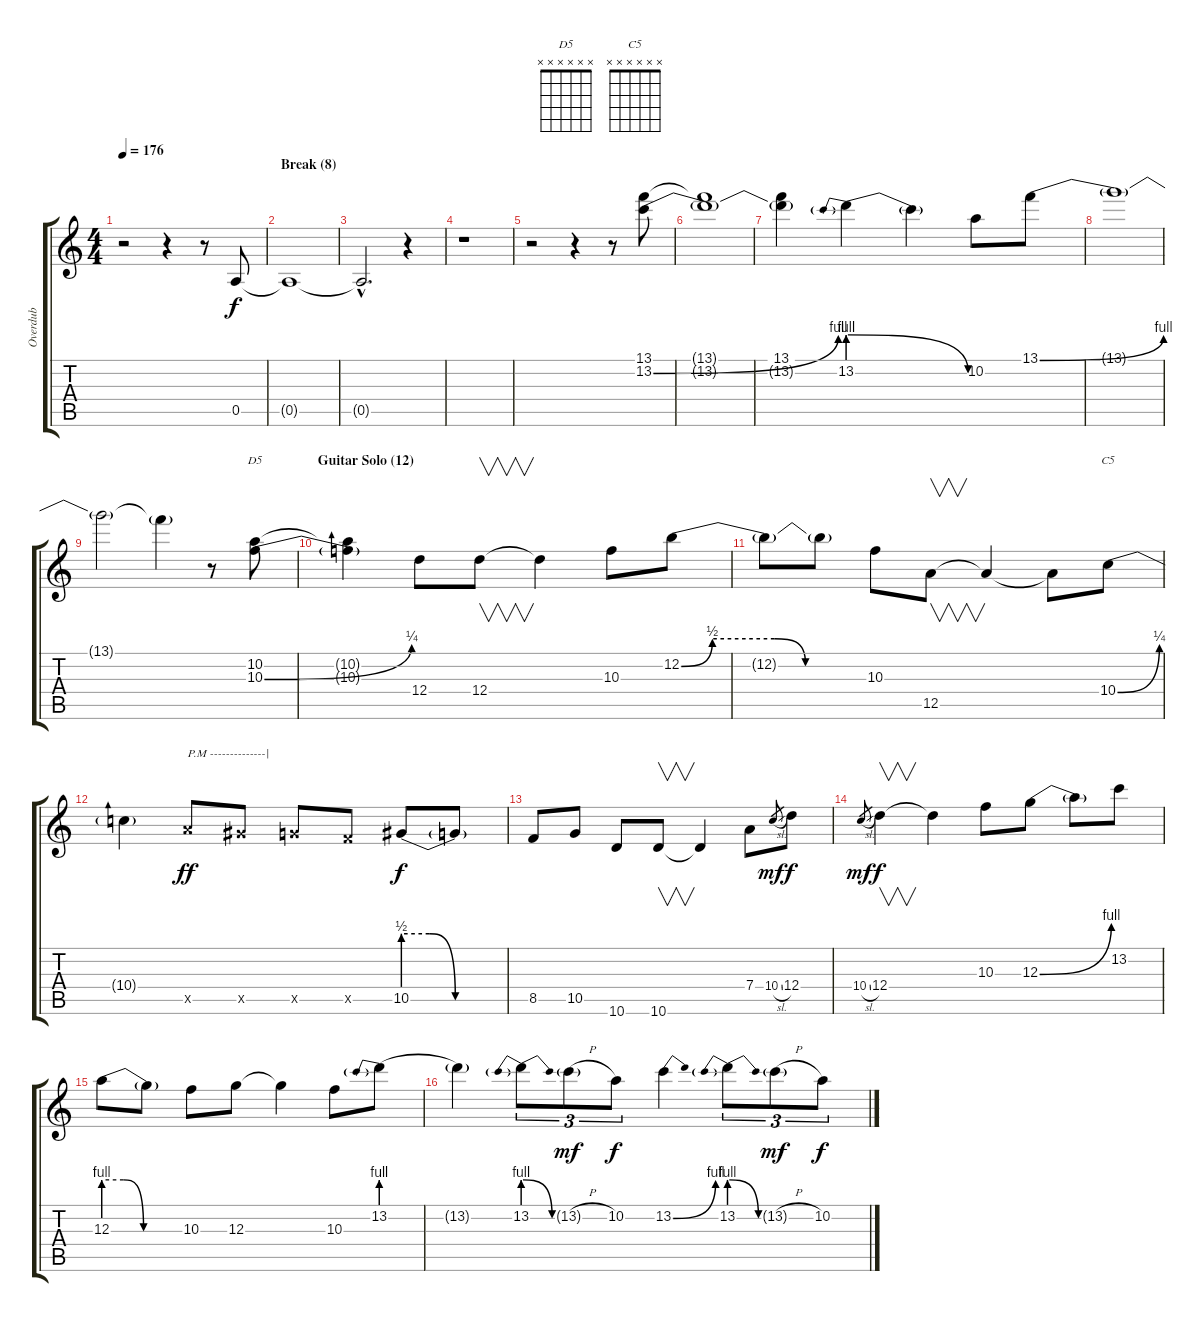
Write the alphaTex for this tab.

\track ("Overdub" "Overdub") {instrument fretlessbass}
\staff {score tabs}
\tuning (E4 B3 G3 D3 A2 E2) {hide}
\chord ("D5" x x x x x x) {firstfret 0}
\chord ("C5" x x x x x x) {firstfret 0}
\ts (4 4)
\tempo 176
\clef g2
\ks c
r.2{dy f} r.4 r.8 0.5.8 |
\section ("" "Break (8)")
0.5{t}.1 |
0.5{hac t}.2{d} r.4 |
r.1 |
r.2 r.4 r.8 (13.1 13.2{be (bend 0 0 60 4)}).8 |
(13.1{t} 13.2{t}).1 |
(13.1 13.2{t}).4 13.2{be (prebendrelease 0 4 60 0)}.4 13.2{t}.4 10.2.8 13.1{be (bend 0 0 60 4)}.8 |
13.1{t}.1 |
13.1{t}.2 13.1{t}.4 r.8 (10.2 10.3{be (bend 0 0 60 1)}).8{ch "D5"} |
\section ("" "Guitar Solo (12)")
(10.2{t} 10.3{t}).4 12.4.8 12.4.8{v} 12.4{t}.4 10.3.8 12.2{be (custom 0 0 10 2 30 2 40 0 60 0)}.8 |
12.2{t}.8 12.2{t}.8 10.3.8 12.5.8{v} 12.5{t}.4 12.5{t}.8 10.4{be (bend 0 0 60 1)}.8{ch "C5"} |
10.4{t}.4 12.5{x}.8{txt "P.M --------------|" dy ff} 11.5{x}.8 10.5{x}.8 8.5{x}.8 10.5{be (custom 0 2 15 2 30 0 60 0)}.8{dy f} 10.5{t}.8 |
8.5.8 10.5.8 10.6.8 10.6.8{v} 10.6{t}.4 7.4.8 10.4{sl}.8{gr dy mf} 12.4.8{dy f} |
10.4{sl}.8{gr dy mf} 12.4.4{v dy f} 12.4{t}.4 10.3.8 12.3{be (bend 0 0 60 4)}.8 12.3{t}.8 13.2.8 |
12.3{be (custom 0 4 15 4 30 0 60 0)}.8 12.3{t}.8 10.3.8 12.3.8 12.3{t}.4 10.3.8 13.2{be (prebend 0 4 60 4)}.8 |
13.2{t}.4 13.2{be (prebendrelease 0 4 60 0)}.8{tu (3 2)} 13.2{h g}.8{tu (3 2) dy mf} 10.2.8{tu (3 2) dy f} 13.2{be (bend 0 0 60 4)}.4 13.2{be (prebendrelease 0 4 60 0)}.8{tu (3 2)} 13.2{h g}.8{tu (3 2) dy mf} 10.2.8{tu (3 2) dy f}
